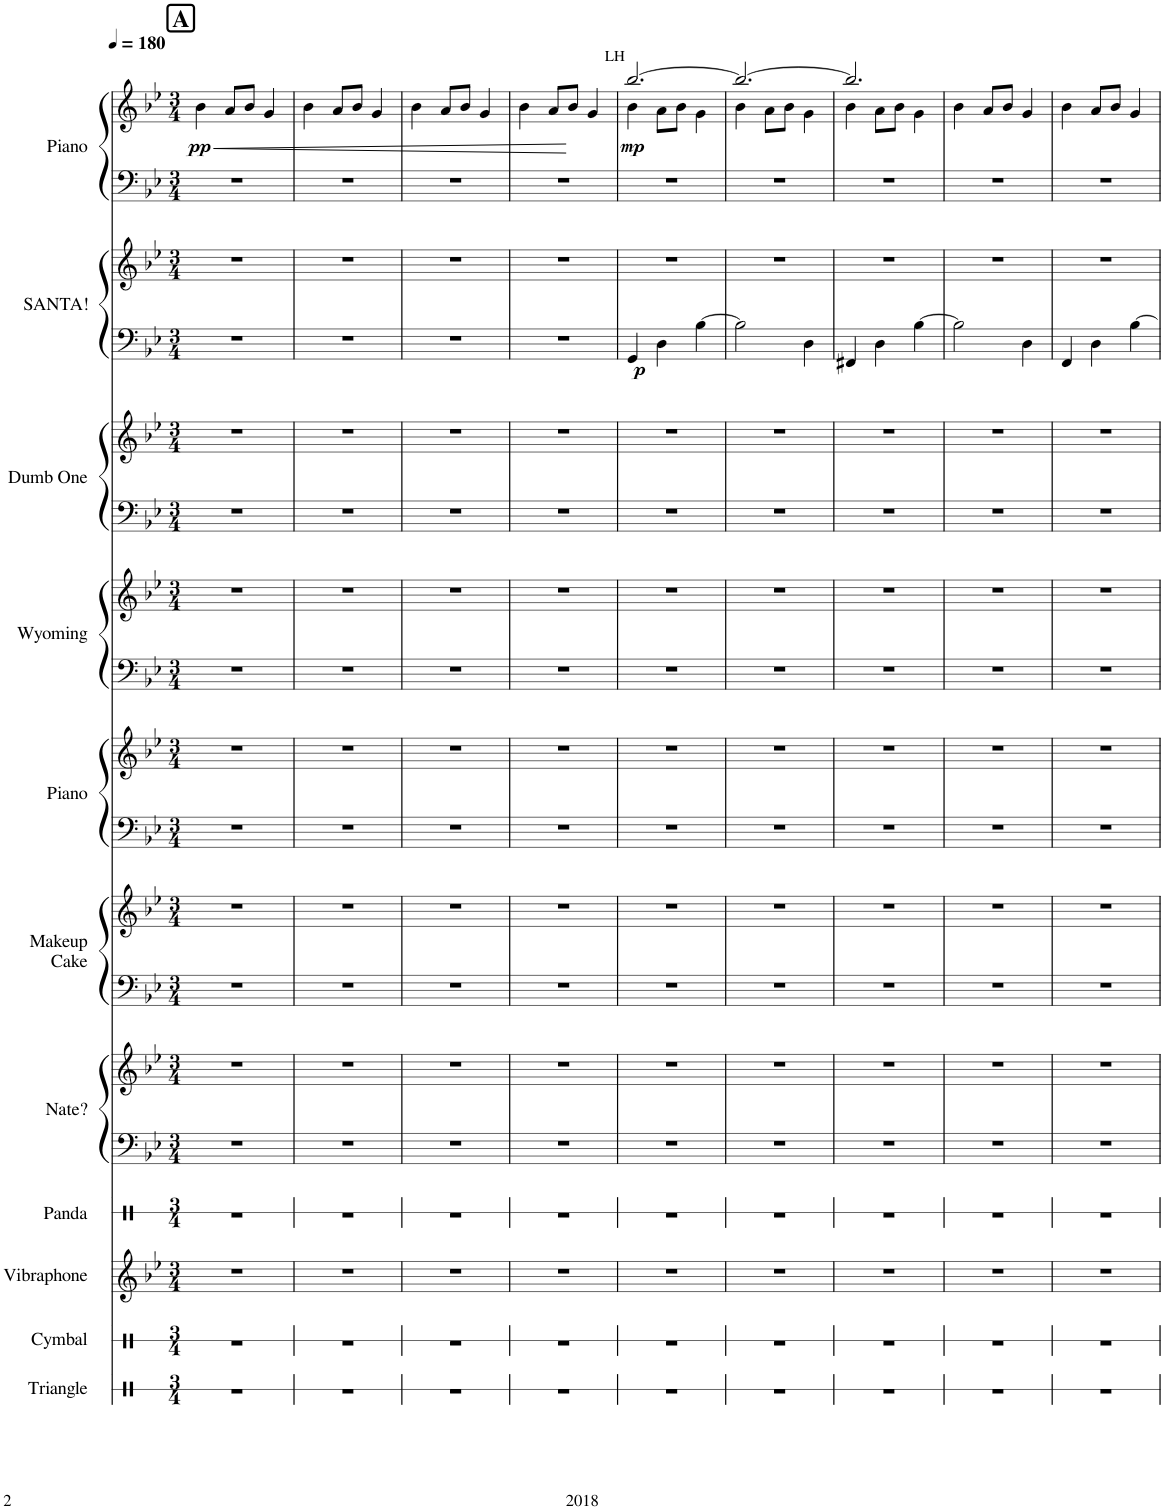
**kern	**kern	**kern	**kern	**kern	**kern	**kern	**kern	**kern	**kern	**kern	**kern	**kern	**kern	**kern	**kern	**dynam	**kern	**kern	**dynam
*part11	*part10	*part9	*part8	*part7	*part7	*part6	*part6	*part5	*part5	*part4	*part4	*part3	*part3	*part2	*part2	*part2	*part1	*part1	*part1
*staff18	*staff17	*staff16	*staff15	*staff14	*staff13	*staff12	*staff11	*staff10	*staff9	*staff8	*staff7	*staff6	*staff5	*staff4	*staff3	*staff3/4	*staff2	*staff1	*staff1/2
*I"Triangle	*I"Cymbal	*I"Vibraphone	*I"Panda	*I"Nate?	*	*I"Makeup Cake	*	*I"Piano	*	*I"Wyoming	*	*I"Dumb One	*	*I"SANTA!	*	*	*I"Piano	*	*
*I'Trgl.	*I'Cym.	*I'Vib.	*I'P	*I'N	*	*	*	*I'Pno.	*	*	*	*	*	*I'S	*	*	*I'Pno.	*	*
*stria1	*stria1	*	*stria1	*	*	*	*	*	*	*	*	*	*	*	*	*	*	*	*
*clefX	*clefX	*clefG2	*clefX	*clefF4	*clefG2	*clefF4	*clefG2	*clefF4	*clefG2	*clefF4	*clefG2	*clefF4	*clefG2	*clefF4	*clefG2	*	*clefF4	*clefG2	*
*k[]	*k[]	*k[b-e-]	*k[]	*k[b-e-]	*k[b-e-]	*k[b-e-]	*k[b-e-]	*k[b-e-]	*k[b-e-]	*k[b-e-]	*k[b-e-]	*k[b-e-]	*k[b-e-]	*k[b-e-]	*k[b-e-]	*	*k[b-e-]	*k[b-e-]	*
*M3/4	*M3/4	*M3/4	*M3/4	*M3/4	*M3/4	*M3/4	*M3/4	*M3/4	*M3/4	*M3/4	*M3/4	*M3/4	*M3/4	*M3/4	*M3/4	*	*M3/4	*M3/4	*
*MM180	*MM180	*MM180	*MM180	*MM180	*MM180	*MM180	*MM180	*MM180	*MM180	*MM180	*MM180	*MM180	*MM180	*MM180	*MM180	*	*MM180	*MM180	*
!!LO:REH:place=s1:a:B:cj:fs=16:t=A
=1	=1	=1	=1	=1	=1	=1	=1	=1	=1	=1	=1	=1	=1	=1	=1	=1	=1	=1	=1
!	!	!	!	!	!	!	!	!	!	!	!	!	!	!	!	!	!	!	!LO:HP:b
!	!	!	!	!	!	!	!	!	!	!	!	!	!	!	!	!	!	!	!LO:DY:n=1:b
2.r	2.r	2.r	2.r	2.r	2.r	2.r	2.r	2.r	2.r	2.r	2.r	2.r	2.r	2.r	2.r	.	2.r	4b-\	< pp
.	.	.	.	.	.	.	.	.	.	.	.	.	.	.	.	.	.	8a/L	.
.	.	.	.	.	.	.	.	.	.	.	.	.	.	.	.	.	.	8b-/J	.
.	.	.	.	.	.	.	.	.	.	.	.	.	.	.	.	.	.	4g/	.
=2	=2	=2	=2	=2	=2	=2	=2	=2	=2	=2	=2	=2	=2	=2	=2	=2	=2	=2	=2
2.r	2.r	2.r	2.r	2.r	2.r	2.r	2.r	2.r	2.r	2.r	2.r	2.r	2.r	2.r	2.r	.	2.r	4b-\	.
.	.	.	.	.	.	.	.	.	.	.	.	.	.	.	.	.	.	8a/L	.
.	.	.	.	.	.	.	.	.	.	.	.	.	.	.	.	.	.	8b-/J	.
.	.	.	.	.	.	.	.	.	.	.	.	.	.	.	.	.	.	4g/	.
=3	=3	=3	=3	=3	=3	=3	=3	=3	=3	=3	=3	=3	=3	=3	=3	=3	=3	=3	=3
2.r	2.r	2.r	2.r	2.r	2.r	2.r	2.r	2.r	2.r	2.r	2.r	2.r	2.r	2.r	2.r	.	2.r	4b-\	.
.	.	.	.	.	.	.	.	.	.	.	.	.	.	.	.	.	.	8a/L	.
.	.	.	.	.	.	.	.	.	.	.	.	.	.	.	.	.	.	8b-/J	.
.	.	.	.	.	.	.	.	.	.	.	.	.	.	.	.	.	.	4g/	.
=4	=4	=4	=4	=4	=4	=4	=4	=4	=4	=4	=4	=4	=4	=4	=4	=4	=4	=4	=4
2.r	2.r	2.r	2.r	2.r	2.r	2.r	2.r	2.r	2.r	2.r	2.r	2.r	2.r	2.r	2.r	.	2.r	4b-\	.
.	.	.	.	.	.	.	.	.	.	.	.	.	.	.	.	.	.	8a/L	.
.	.	.	.	.	.	.	.	.	.	.	.	.	.	.	.	.	.	8b-/J	.
.	.	.	.	.	.	.	.	.	.	.	.	.	.	.	.	.	.	4g/	.
=5	=5	=5	=5	=5	=5	=5	=5	=5	=5	=5	=5	=5	=5	=5	=5	=5	=5	=5	=5
*	*	*	*	*	*	*	*	*	*	*	*	*	*	*	*	*	*	*^	*
!	!	!	!	!	!	!	!	!	!	!	!	!	!	!	!	!	!	!LO:TX:a:t=LH	!	!
!	!	!	!	!	!	!	!	!	!	!	!	!	!	!	!	!LO:DY:b=2	!	!	!	!LO:DY:b
2.r	2.r	2.r	2.r	2.r	2.r	2.r	2.r	2.r	2.r	2.r	2.r	2.r	2.r	4GG/	2.r	p	2.r	[2.bb-/	4b-\	mp
.	.	.	.	.	.	.	.	.	.	.	.	.	.	4D\	.	.	.	.	8a\L	[
.	.	.	.	.	.	.	.	.	.	.	.	.	.	.	.	.	.	.	8b-\J	.
.	.	.	.	.	.	.	.	.	.	.	.	.	.	[4B-\	.	.	.	.	4g\	.
=6	=6	=6	=6	=6	=6	=6	=6	=6	=6	=6	=6	=6	=6	=6	=6	=6	=6	=6	=6	=6
2.r	2.r	2.r	2.r	2.r	2.r	2.r	2.r	2.r	2.r	2.r	2.r	2.r	2.r	2B-\]	2.r	.	2.r	2.bb-/_	4b-\	.
.	.	.	.	.	.	.	.	.	.	.	.	.	.	.	.	.	.	.	8a\L	.
.	.	.	.	.	.	.	.	.	.	.	.	.	.	.	.	.	.	.	8b-\J	.
.	.	.	.	.	.	.	.	.	.	.	.	.	.	4D\	.	.	.	.	4g\	.
=7	=7	=7	=7	=7	=7	=7	=7	=7	=7	=7	=7	=7	=7	=7	=7	=7	=7	=7	=7	=7
2.r	2.r	2.r	2.r	2.r	2.r	2.r	2.r	2.r	2.r	2.r	2.r	2.r	2.r	4FF#X/	2.r	.	2.r	2.bb-/]	4b-\	.
.	.	.	.	.	.	.	.	.	.	.	.	.	.	4D\	.	.	.	.	8a\L	.
.	.	.	.	.	.	.	.	.	.	.	.	.	.	.	.	.	.	.	8b-\J	.
.	.	.	.	.	.	.	.	.	.	.	.	.	.	[4B-\	.	.	.	.	4g\	.
*	*	*	*	*	*	*	*	*	*	*	*	*	*	*	*	*	*	*v	*v	*
=8	=8	=8	=8	=8	=8	=8	=8	=8	=8	=8	=8	=8	=8	=8	=8	=8	=8	=8	=8
2.r	2.r	2.r	2.r	2.r	2.r	2.r	2.r	2.r	2.r	2.r	2.r	2.r	2.r	2B-\]	2.r	.	2.r	4b-\	.
.	.	.	.	.	.	.	.	.	.	.	.	.	.	.	.	.	.	8a/L	.
.	.	.	.	.	.	.	.	.	.	.	.	.	.	.	.	.	.	8b-/J	.
.	.	.	.	.	.	.	.	.	.	.	.	.	.	4D\	.	.	.	4g/	.
=9	=9	=9	=9	=9	=9	=9	=9	=9	=9	=9	=9	=9	=9	=9	=9	=9	=9	=9	=9
2.r	2.r	2.r	2.r	2.r	2.r	2.r	2.r	2.r	2.r	2.r	2.r	2.r	2.r	4FF/	2.r	.	2.r	4b-\	.
.	.	.	.	.	.	.	.	.	.	.	.	.	.	4D\	.	.	.	8a/L	.
.	.	.	.	.	.	.	.	.	.	.	.	.	.	.	.	.	.	8b-/J	.
.	.	.	.	.	.	.	.	.	.	.	.	.	.	[4B-\	.	.	.	4g/	.
=	=	=	=	=	=	=	=	=	=	=	=	=	=	=	=	=	=	=	=
*-	*-	*-	*-	*-	*-	*-	*-	*-	*-	*-	*-	*-	*-	*-	*-	*-	*-	*-	*-
